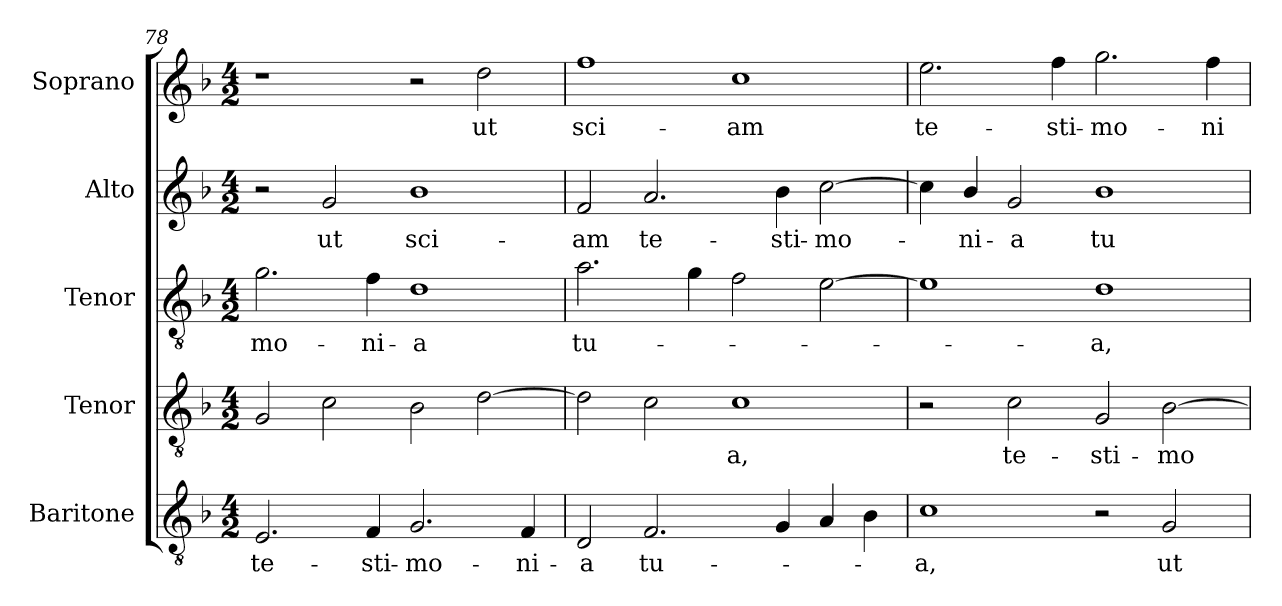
**kern	**text	**kern	**text	**kern	**text	**kern	**text	**kern	**text
*part5	*part5	*part4	*part4	*part3	*part3	*part2	*part2	*part1	*part1
*staff5	*staff5	*staff4	*staff4	*staff3	*staff3	*staff2	*staff2	*staff1	*staff1
*I"Baritone	*	*I"Tenor	*	*I"Tenor	*	*I"Alto	*	*I"Soprano	*
*	*	*I'T.	*	*I'T.	*	*I'A.	*	*I'S.	*
*clefGv2	*	*clefGv2	*	*clefGv2	*	*clefG2	*	*clefG2	*
*ITrd7c12	*	*ITrd7c12	*	*ITrd7c12	*	*	*	*	*
*k[b-]	*	*k[b-]	*	*k[b-]	*	*k[b-]	*	*k[b-]	*
*F:	*	*F:	*	*F:	*	*F:	*	*F:	*
*M4/2	*	*M4/2	*	*M4/2	*	*M4/2	*	*M4/2	*
=78	=78	=78	=78	=78	=78	=78	=78	=78	=78
!	!LO:LY:b:color=#000000	!	!	!	!	!	!	!	!
!	!	!	!	!	!LO:LY:b:color=#000000	!	!	!	!
2.EEi/	te-	2GGi/	.	2.Gi\	-mo-	2r	.	1r	.
!	!	!	!	!	!	!	!LO:LY:b:color=#000000	!	!
.	.	2Ci\	.	.	.	2gi/	ut	.	.
!	!LO:LY:b:color=#000000	!	!	!	!	!	!	!	!
!	!	!	!	!	!LO:LY:b:color=#000000	!	!	!	!
4FFi/	-sti-	.	.	4Fi\	-ni-	.	.	.	.
!	!LO:LY:b:color=#000000	!	!	!	!	!	!	!	!
!	!	!	!	!	!LO:LY:b:color=#000000	!	!	!	!
!	!	!	!	!	!	!	!LO:LY:b:color=#000000	!	!
2.GGi/	-mo-	2BB-i\	.	1Di	-a	1b-i	sci-	2r	.
!	!	!	!	!	!	!	!	!	!LO:LY:b:color=#000000
.	.	[2Di\	.	.	.	.	.	2ddi\	ut
!	!LO:LY:b:color=#000000	!	!	!	!	!	!	!	!
4FFi/	-ni-	.	.	.	.	.	.	.	.
=79	=79	=79	=79	=79	=79	=79	=79	=79	=79
!	!LO:LY:b:color=#000000	!	!	!	!	!	!	!	!
!	!	!	!	!	!LO:LY:b:color=#000000	!	!	!	!
!	!	!	!	!	!	!	!LO:LY:b:color=#000000	!	!
!	!	!	!	!	!	!	!	!	!LO:LY:b:color=#000000
2DDi/	-a	2Di\]	.	2.Ai\	tu-	2fi/	-am	1ffi	sci-
!	!LO:LY:b:color=#000000	!	!	!	!	!	!	!	!
!	!	!	!	!	!	!	!LO:LY:b:color=#000000	!	!
2.FFi/	tu-	2Ci\	.	.	.	2.ai/	te-	.	.
.	.	.	.	4Gi\	.	.	.	.	.
!	!	!	!LO:LY:b:color=#000000	!	!	!	!	!	!
!	!	!	!	!	!	!	!	!	!LO:LY:b:color=#000000
.	.	1Ci	-a,	2Fi\	.	.	.	1cci	-am
!	!	!	!	!	!	!	!LO:LY:b:color=#000000	!	!
4GGi/	.	.	.	.	.	4b-i\	-sti-	.	.
!	!	!	!	!	!	!	!LO:LY:b:color=#000000	!	!
4AAi/	.	.	.	[2Ei\	.	[2cci\	-mo-	.	.
4BB-i\	.	.	.	.	.	.	.	.	.
=80	=80	=80	=80	=80	=80	=80	=80	=80	=80
!	!LO:LY:b:color=#000000	!	!	!	!	!	!	!	!
!	!	!	!	!	!	!	!	!	!LO:LY:b:color=#000000
1Ci	-a,	2r	.	1Ei]	.	4cci\]	.	2.eei\	te-
!	!	!	!	!	!	!	!LO:LY:b:color=#000000	!	!
.	.	.	.	.	.	4b-i/	-ni-	.	.
!	!	!	!LO:LY:b:color=#000000	!	!	!	!	!	!
!	!	!	!	!	!	!	!LO:LY:b:color=#000000	!	!
.	.	2Ci\	te-	.	.	2gi/	-a	.	.
!	!	!	!	!	!	!	!	!	!LO:LY:b:color=#000000
.	.	.	.	.	.	.	.	4ffi\	-sti-
!	!	!	!LO:LY:b:color=#000000	!	!	!	!	!	!
!	!	!	!	!	!LO:LY:b:color=#000000	!	!	!	!
!	!	!	!	!	!	!	!LO:LY:b:color=#000000	!	!
!	!	!	!	!	!	!	!	!	!LO:LY:b:color=#000000
2r	.	2GGi/	-sti-	1Di	-a,	1b-i	tu-	2.ggi\	-mo-
!	!LO:LY:b:color=#000000	!	!	!	!	!	!	!	!
!	!	!	!LO:LY:b:color=#000000	!	!	!	!	!	!
2GGi/	ut	[2BB-i\	-mo-	.	.	.	.	.	.
!	!	!	!	!	!	!	!	!	!LO:LY:b:color=#000000
.	.	.	.	.	.	.	.	4ffi\	-ni-
=	=	=	=	=	=	=	=	=	=
*-	*-	*-	*-	*-	*-	*-	*-	*-	*-
